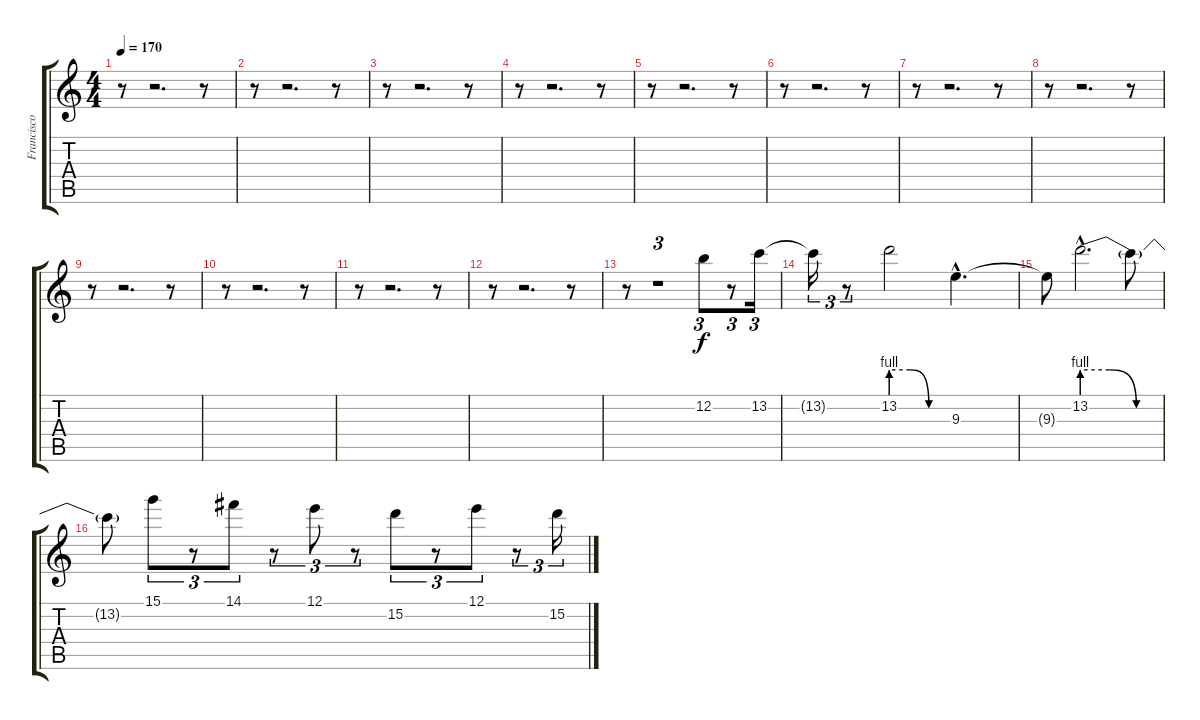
\track ("Francisco Laguna (Solo Delay)" "Francisco ") {instrument overdrivenguitar}
\staff {score tabs}
\tuning (E4 B3 G3 D3 A2 E2) {hide}
\ts (4 4)
\tempo 170
\clef g2
\ks c
r.8{dy f} r.2{d} r.8 |
r.8 r.2{d} r.8 |
r.8 r.2{d} r.8 |
r.8 r.2{d} r.8 |
r.8 r.2{d} r.8 |
r.8 r.2{d} r.8 |
r.8 r.2{d} r.8 |
r.8 r.2{d} r.8 |
r.8 r.2{d} r.8 |
r.8 r.2{d} r.8 |
r.8 r.2{d} r.8 |
r.8 r.2{d} r.8 |
r.8 r.1{tu (3 2)} 12.2.8{tu (3 2)} r.8{tu (3 2)} 13.2.16{tu (3 2)} |
13.2{t}.16{tu (3 2)} r.8{tu (3 2)} 13.2{be (custom 0 4 20 4 40 0 60 0)}.2 9.3{hac}.4{d} |
9.3{t}.8 13.2{be (custom 0 4 20 4 40 0 60 0) hac}.2{d} 13.2{t}.8 |
13.2{t}.8 15.1.8{tu (3 2)} r.8{tu (3 2)} 14.1.8{tu (3 2)} r.8{tu (3 2)} 12.1.8{tu (3 2)} r.8{tu (3 2)} 15.2.8{tu (3 2)} r.8{tu (3 2)} 12.1.8{tu (3 2)} r.8{tu (3 2)} 15.2.16{tu (3 2)}
